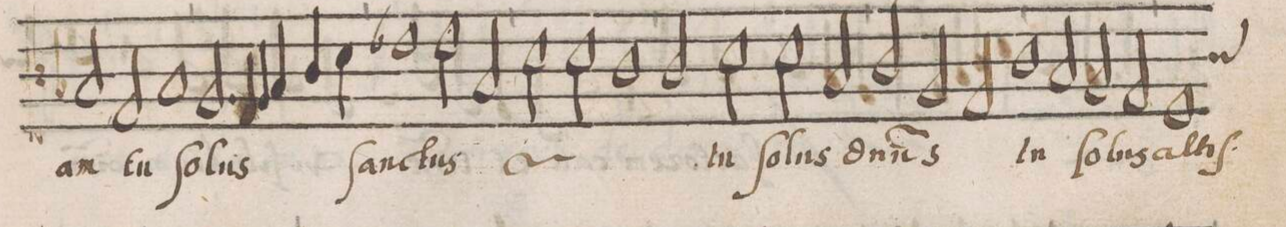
**kern	**text
*I"CANTVS	*
*clefC3	*
*k[b-]	*
*met()	*
*M2/1	*
2B-/	-am
2G/	tu
1B-	ſo-
=111-	=111-
2.A/	-lus
4G/	.
4A/	.
4B-/	.
4c/	.
4d\	.
=112-	=112-
1e-X	ſanc-
2e-\	-tus
*	*ij
2B-/	tu
=113-	=113-
2d\	ſo-
2d\	-lus
1c	ſanc-
=114-	=114-
2c/	-tus
*	*Xij
2d\	tu
2d\	ſo-
2B-/	-lus
=115-	=115-
2c/	d(o-
2A/	-mi)-
2G/	-nus
1c\	tu
=116-	=116-
2B-/	ſo-
2A/	-lus
2G/	al-
=117-	=117-
*custos:c	*
1F	-tiſ-
*-	*-
